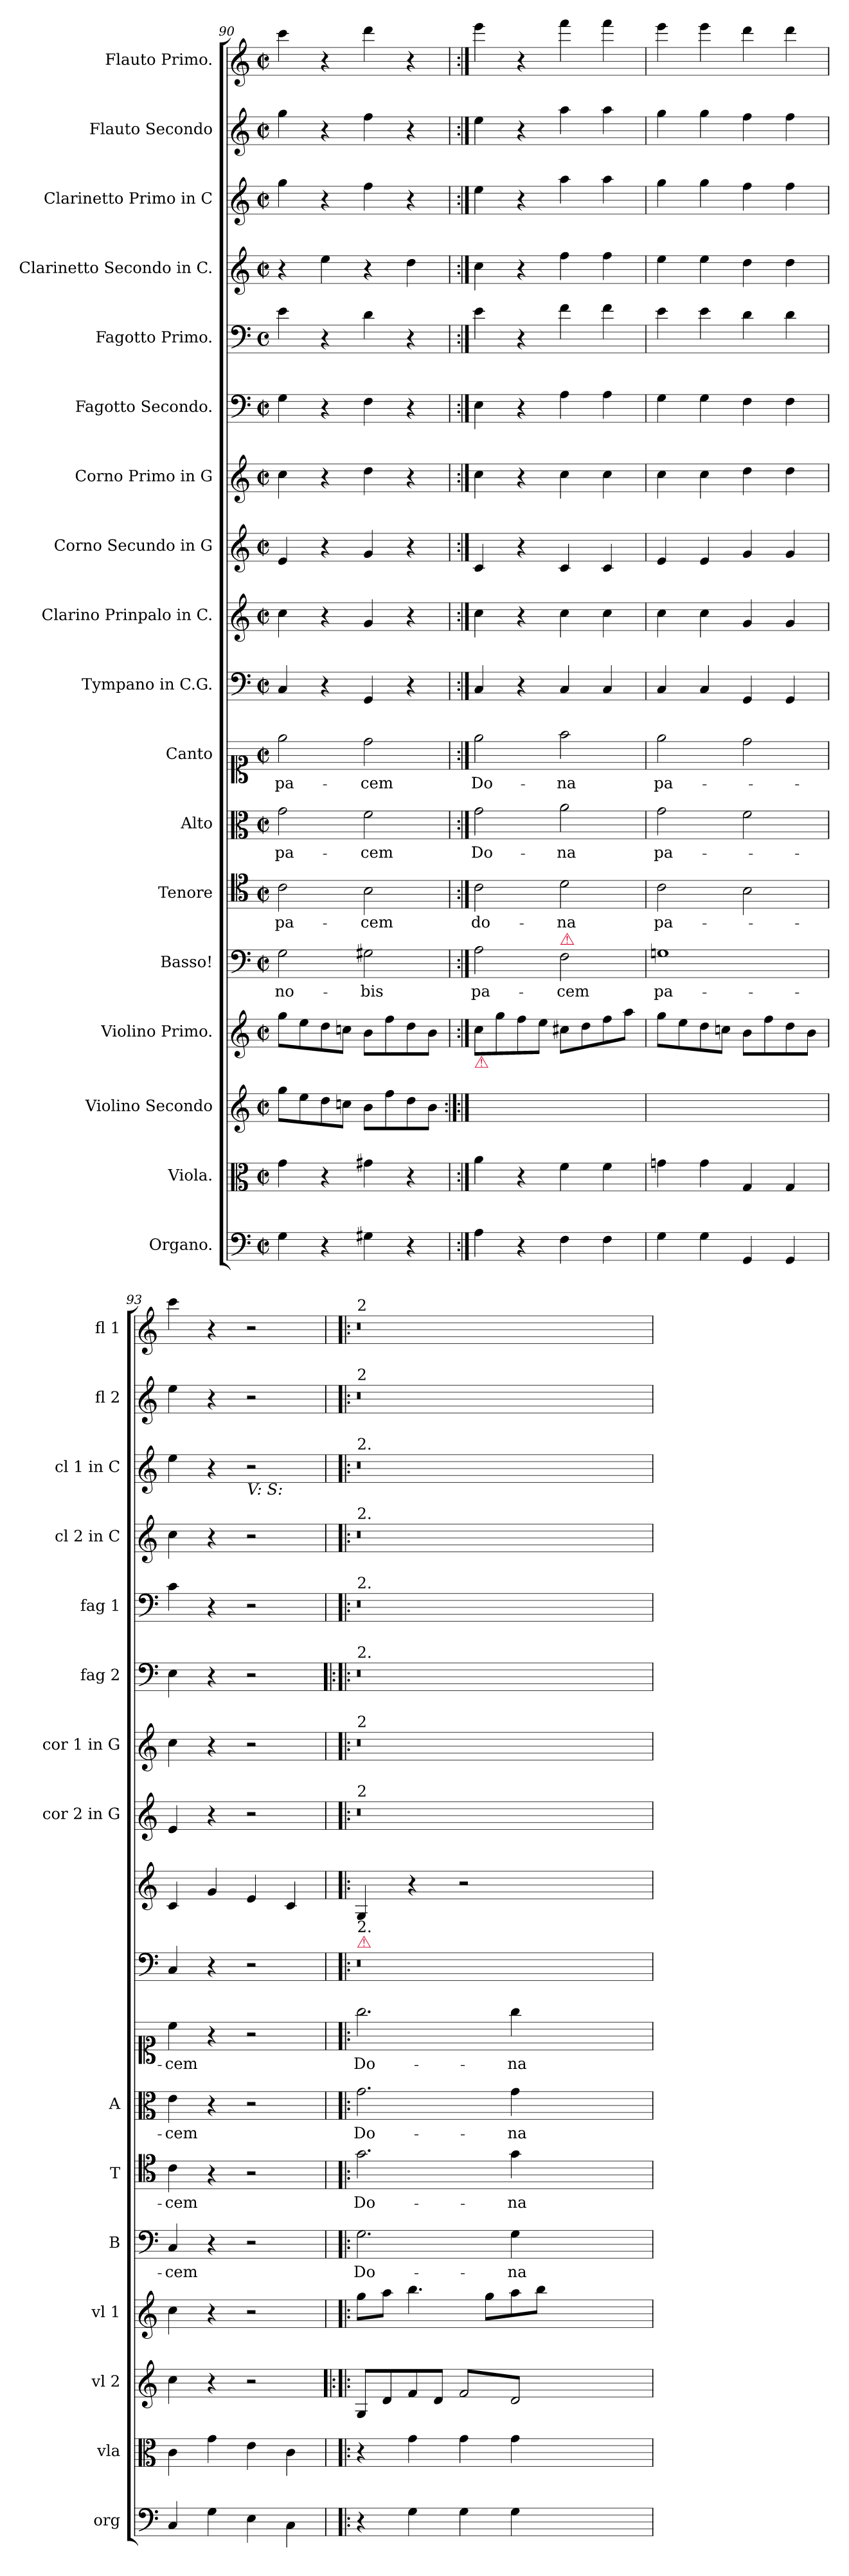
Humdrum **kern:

**kern	**kern	**kern	**kern	**kern	**text	**kern	**text	**kern	**text	**kern	**text	**kern	**kern	**kern	**kern	**kern	**kern	**kern	**kern	**kern	**kern
*part18	*part17	*part16	*part15	*part14	*part14	*part13	*part13	*part12	*part12	*part11	*part11	*part10	*part9	*part8	*part7	*part6	*part5	*part4	*part3	*part2	*part1
*staff18	*staff17	*staff16	*staff15	*staff14	*staff14	*staff13	*staff13	*staff12	*staff12	*staff11	*staff11	*staff10	*staff9	*staff8	*staff7	*staff6	*staff5	*staff4	*staff3	*staff2	*staff1
*I"Organo.	*I"Viola.	*I"Violino Secondo	*I"Violino Primo.	*I"Basso!	*	*I"Tenore	*	*I"Alto	*	*I"Canto	*	*I"Tympano in C.G.	*I"Clarino Prinpalo in C.	*I"Corno Secundo in G	*I"Corno Primo in G	*I"Fagotto Secondo.	*I"Fagotto Primo.	*I"Clarinetto Secondo in C.	*I"Clarinetto Primo in C	*I"Flauto Secondo	*I"Flauto Primo.
*I'org	*I'vla	*I'vl 2	*I'vl 1	*I'B	*	*I'T	*	*I'A	*	*	*	*	*	*I'cor 2 in G	*I'cor 1 in G	*I'fag 2	*I'fag 1	*I'cl 2 in C	*I'cl 1 in C	*I'fl 2	*I'fl 1
*clefF4	*clefC3	*clefG2	*clefG2	*clefF4	*	*clefC4	*	*clefC3	*	*clefC1	*	*clefF4	*clefG2	*clefG2	*clefG2	*clefF4	*clefF4	*clefG2	*clefG2	*clefG2	*clefG2
*k[]	*k[]	*k[]	*k[]	*k[]	*	*k[]	*	*k[]	*	*k[]	*	*k[]	*k[]	*k[]	*k[]	*k[]	*k[]	*k[]	*k[]	*k[]	*k[]
*C:	*C:	*C:	*C:	*C:	*	*C:	*	*C:	*	*C:	*	*C:	*C:	*C:	*C:	*C:	*C:	*C:	*C:	*C:	*C:
*M2/2	*M2/2	*M2/2	*M2/2	*M2/2	*	*M2/2	*	*M2/2	*	*M2/2	*	*M2/2	*M2/2	*M2/2	*M2/2	*M2/2	*M2/2	*M2/2	*M2/2	*M2/2	*M2/2
*met(c|)	*met(c|)	*met(c|)	*met(c|)	*met(c|)	*	*met(c|)	*	*met(c|)	*	*met(c|)	*	*met(c|)	*met(c|)	*met(c|)	*met(c|)	*met(c|)	*met(c)	*met(c|)	*met(c|)	*met(c|)	*met(c|)
=90	=90	=90	=90	=90	=90	=90	=90	=90	=90	=90	=90	=90	=90	=90	=90	=90	=90	=90	=90	=90	=90
4G\	4g\	8gg\L	8gg\L	2G\	no-	2c\	pa-	2g\	pa-	2ee\	pa-	4C/	4cc\	4e/	4cc\	4G\	4e\	4r	4gg\	4gg\	4ccc\
.	.	8ee\	8ee\	.	.	.	.	.	.	.	.	.	.	.	.	.	.	.	.	.	.
4r	4r	8dd\	8dd\	.	.	.	.	.	.	.	.	4r	4r	4r	4r	4r	4r	4ee\	4r	4r	4r
.	.	8ccn\J	8ccn\J	.	.	.	.	.	.	.	.	.	.	.	.	.	.	.	.	.	.
4G#X\	4g#X\	8b\L	8b\L	2G#X\	-bis	2B\	-cem	2f\	-cem	2dd\	-cem	4GG/	4g/	4g/	4dd\	4F\	4d\	4r	4ff\	4ff\	4ddd\
.	.	8ff\	8ff\	.	.	.	.	.	.	.	.	.	.	.	.	.	.	.	.	.	.
4r	4r	8dd\	8dd\	.	.	.	.	.	.	.	.	4r	4r	4r	4r	4r	4r	4dd\	4r	4r	4r
.	.	8b\J	8b\J	.	.	.	.	.	.	.	.	.	.	.	.	.	.	.	.	.	.
=91	=91	=91:|!	=91	=91	=91	=91	=91	=91	=91	=91	=91	=91	=91	=91	=91	=91	=91	=91	=91	=91	=91
!	!	!LO:TX:a:color=crimson:t=⚠	!	!	!	!	!	!	!	!	!	!	!	!	!	!	!	!	!	!	!
4A\	4a\	8e/Lyy	8cc\L	2A\	pa-	2c\	do-	2g\	Do-	2ee\	Do-	4C/	4cc\	4c/	4cc\	4E\	4e\	4cc\	4ee\	4ee\	4eee\
.	.	8gg/yy	8gg\	.	.	.	.	.	.	.	.	.	.	.	.	.	.	.	.	.	.
4r	4r	8ff/yy	8ff\	.	.	.	.	.	.	.	.	4r	4r	4r	4r	4r	4r	4r	4r	4r	4r
.	.	8ee/Jyy	8ee\J	.	.	.	.	.	.	.	.	.	.	.	.	.	.	.	.	.	.
!	!	!	!	!LO:TX:a:color=crimson:t=⚠	!	!	!	!	!	!	!	!	!	!	!	!	!	!	!	!	!
4F\	4f\	8cc#X\Lyy	8cc#X\L	2F\	-cem	2d\	-na	2a\	-na	2ff\	-na	4C/	4cc\	4c/	4cc\	4A\	4f\	4ff\	4aa\	4aa\	4fff\
.	.	8dd\yy	8dd\	.	.	.	.	.	.	.	.	.	.	.	.	.	.	.	.	.	.
4F\	4f\	8ff\yy	8ff\	.	.	.	.	.	.	.	.	4C/	4cc\	4c/	4cc\	4A\	4f\	4ff\	4aa\	4aa\	4fff\
.	.	8aa\Jyy	8aa\J	.	.	.	.	.	.	.	.	.	.	.	.	.	.	.	.	.	.
=92	=92	=92	=92	=92	=92	=92	=92	=92	=92	=92	=92	=92	=92	=92	=92	=92	=92	=92	=92	=92	=92
4G\	4gn\	8gg\Lyy	8gg\L	1Gn	pa-	2c\	pa-	2g\	pa-	2ee\	pa-	4C/	4cc\	4e/	4cc\	4G\	4e\	4ee\	4gg\	4gg\	4eee\
.	.	8ee\yy	8ee\	.	.	.	.	.	.	.	.	.	.	.	.	.	.	.	.	.	.
4G\	4g\	8dd\yy	8dd\	.	.	.	.	.	.	.	.	4C/	4cc\	4e/	4cc\	4G\	4e\	4ee\	4gg\	4gg\	4eee\
.	.	8ccn\Jyy	8ccn\J	.	.	.	.	.	.	.	.	.	.	.	.	.	.	.	.	.	.
4GG/	4G/	8b\Lyy	8b\L	.	.	2B\	.	2f\	.	2dd\	.	4GG/	4g/	4g/	4dd\	4F\	4d\	4dd\	4ff\	4ff\	4ddd\
.	.	8ff\yy	8ff\	.	.	.	.	.	.	.	.	.	.	.	.	.	.	.	.	.	.
4GG/	4G/	8dd\yy	8dd\	.	.	.	.	.	.	.	.	4GG/	4g/	4g/	4dd\	4F\	4d\	4dd\	4ff\	4ff\	4ddd\
.	.	8b\Jyy	8b\J	.	.	.	.	.	.	.	.	.	.	.	.	.	.	.	.	.	.
=93	=93	=93	=93	=93	=93	=93	=93	=93	=93	=93	=93	=93	=93	=93	=93	=93	=93	=93	=93	=93	=93
4C/	4c\	4cc\	4cc\	4C/	-cem	4c\	-cem	4e\	-cem	4cc\	-cem	4C/	4c/	4e/	4cc\	4E\	4c\	4cc\	4ee\	4ee\	4ccc\
4G\	4g\	4r	4r	4r	.	4r	.	4r	.	4r	.	4r	4g/	4r	4r	4r	4r	4r	4r	4r	4r
!	!	!	!	!	!	!	!	!	!	!	!	!	!	!	!	!	!	!	!LO:TX:b:i:t=V&colon; S&colon;	!	!
4E\	4e\	2r	2r	2r	.	2r	.	2r	.	2r	.	2r	4e/	2r	2r	2r	2r	2r	2r	2r	2r
4C\	4c\	.	.	.	.	.	.	.	.	.	.	.	4c/	.	.	.	.	.	.	.	.
=94	=94	=94!|:	=94	=94	=94	=94	=94	=94	=94	=94	=94	=94	=94	=94	=94	=94!|:	=94	=94	=94	=94	=94
!	!	!	!	!	!	!	!	!	!	!	!	!	!	!	!	!	!	!	!	!	!LO:TX:a:t=2
!	!	!	!	!	!	!	!	!	!	!	!	!	!	!	!	!	!	!	!	!LO:TX:a:t=2	!
!	!	!	!	!	!	!	!	!	!	!	!	!	!	!	!	!	!	!	!LO:TX:a:t=2.	!	!
!	!	!	!	!	!	!	!	!	!	!	!	!	!	!	!	!	!	!LO:TX:a:t=2.	!	!	!
!	!	!	!	!	!	!	!	!	!	!	!	!	!	!	!	!	!LO:TX:a:t=2.	!	!	!	!
!	!	!	!	!	!	!	!	!	!	!	!	!	!	!	!	!LO:TX:a:t=2.	!	!	!	!	!
!	!	!	!	!	!	!	!	!	!	!	!	!	!	!	!LO:TX:a:t=2	!	!	!	!	!	!
!	!	!	!	!	!	!	!	!	!	!	!	!	!	!LO:TX:a:t=2	!	!	!	!	!	!	!
!	!	!	!	!	!	!	!	!	!	!	!	!LO:TX:a:color=crimson:t=⚠	!	!	!	!	!	!	!	!	!
!	!	!	!	!	!	!	!	!	!	!	!	!LO:TX:a:t=2.	!	!	!	!	!	!	!	!	!
4r	4r	8G/L	8gg\L	2.G\	Do-	2.g\	Do-	2.g\	Do-	2.gg\	Do-	0r	4G/	0r	0r	0r	0r	0r	0r	0r	0r
.	.	8d/	8aa\J	.	.	.	.	.	.	.	.	.	.	.	.	.	.	.	.	.	.
4G\	4g\	8f/	4.bb\	.	.	.	.	.	.	.	.	.	4r	.	.	.	.	.	.	.	.
.	.	8d/J	.	.	.	.	.	.	.	.	.	.	.	.	.	.	.	.	.	.	.
*	*	*tremolo	*	*	*	*	*	*	*	*	*	*	*	*	*	*	*	*	*	*	*
4G\	4g\	8f/L	.	.	.	.	.	.	.	.	.	.	2r	.	.	.	.	.	.	.	.
.	.	8d/	8gg\L	.	.	.	.	.	.	.	.	.	.	.	.	.	.	.	.	.	.
4G\	4g\	8f/	8aa\	4G\	-na	4g\	-na	4g\	-na	4gg\	-na	.	.	.	.	.	.	.	.	.	.
.	.	8d/J	8bb\J	.	.	.	.	.	.	.	.	.	.	.	.	.	.	.	.	.	.
*	*	*Xtremolo	*	*	*	*	*	*	*	*	*	*	*	*	*	*	*	*	*	*	*
1ryy	1ryy	1ryy	1ryy	1ryy	.	1ryy	.	1ryy	.	1ryy	.	.	1ryy	.	.	.	.	.	.	.	.
.	.	.	.	.	.	.	.	.	.	.	.	.	.	.	.	.	.	.	.	.	.
=	=	=	=	=	=	=	=	=	=	=	=	=	=	=	=	=	=	=	=	=	=
*-	*-	*-	*-	*-	*-	*-	*-	*-	*-	*-	*-	*-	*-	*-	*-	*-	*-	*-	*-	*-	*-
